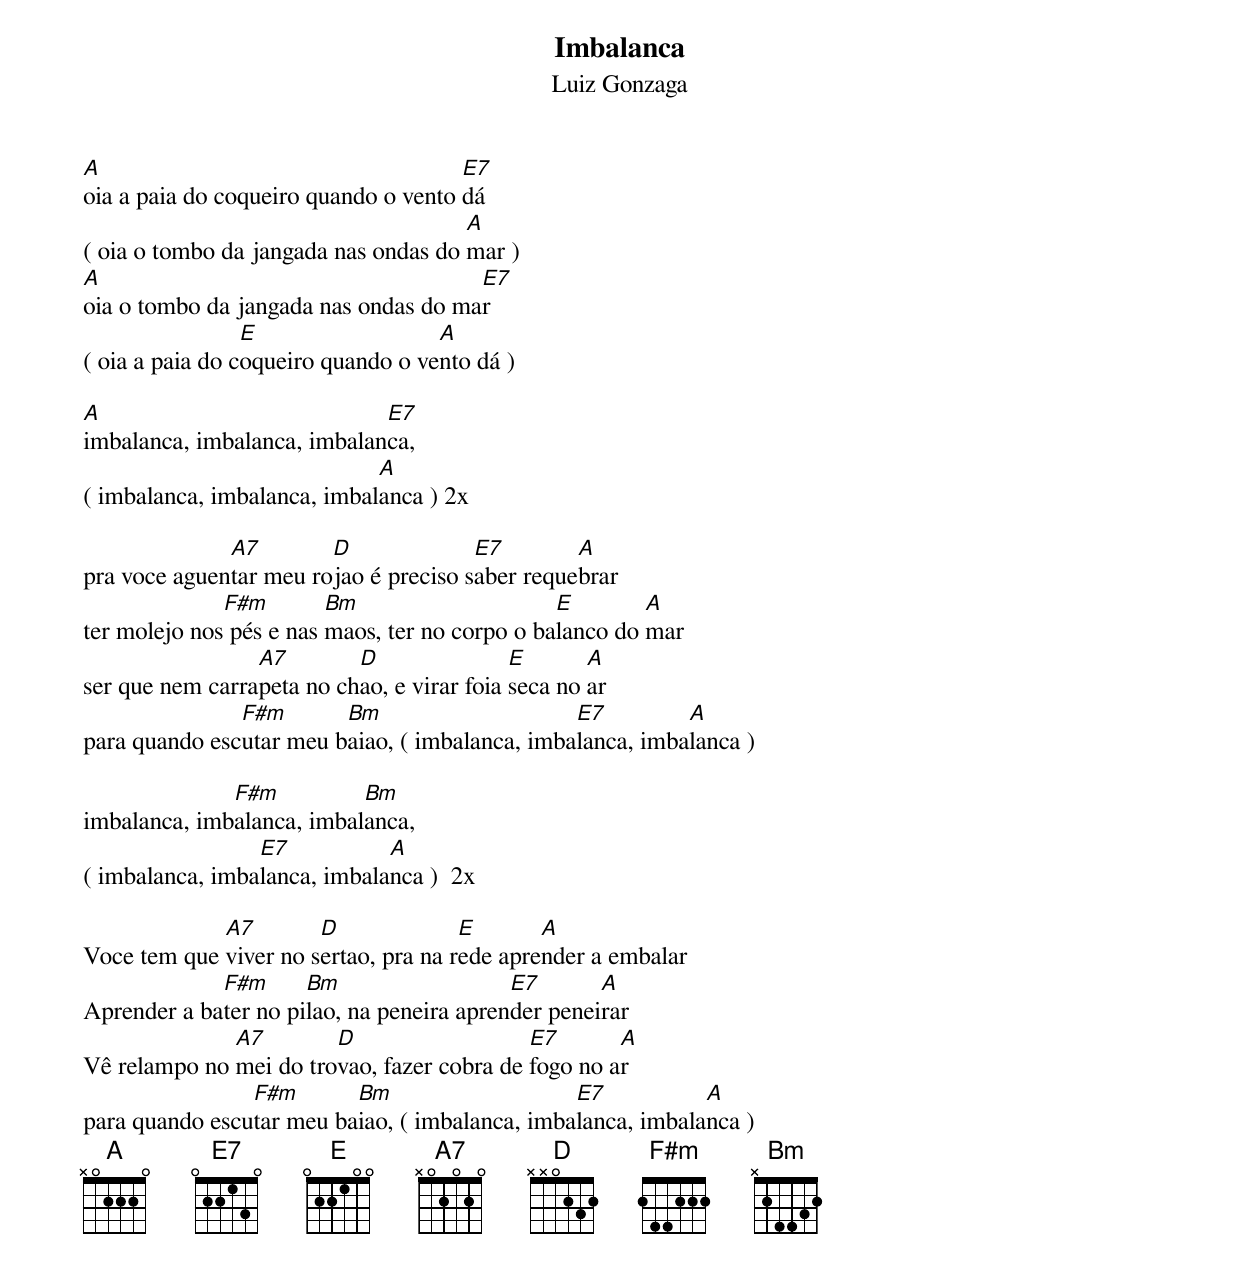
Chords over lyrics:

Imbalanca
Luiz Gonzaga

A                                     E7
oia a paia do coqueiro quando o vento dá
                                      A
( oia o tombo da jangada nas ondas do mar )
A                                     E7
oia o tombo da jangada nas ondas do mar
                 E                  A
( oia a paia do coqueiro quando o vento dá )

A                            E7
imbalanca, imbalanca, imbalanca,
                             A
( imbalanca, imbalanca, imbalanca ) 2x

              A7        D              E7        A
pra voce aguentar meu rojao é preciso saber requebrar
              F#m        Bm                     E        A
ter molejo nos pés e nas maos, ter no corpo o balanco do mar
                 A7        D                E       A
ser que nem carrapeta no chao, e virar foia seca no ar
               F#m       Bm                     E7         A
para quando escutar meu baiao, ( imbalanca, imbalanca, imbalanca )

              F#m          Bm
imbalanca, imbalanca, imbalanca,
                 E7           A
( imbalanca, imbalanca, imbalanca )  2x

             A7        D              E       A
Voce tem que viver no sertao, pra na rede aprender a embalar
             F#m      Bm                   E7       A
Aprender a bater no pilao, na peneira aprender peneirar
              A7        D                   E7       A
Vê relampo no mei do trovao, fazer cobra de fogo no ar
                F#m       Bm                    E7           A
para quando escutar meu baiao, ( imbalanca, imbalanca, imbalanca )
